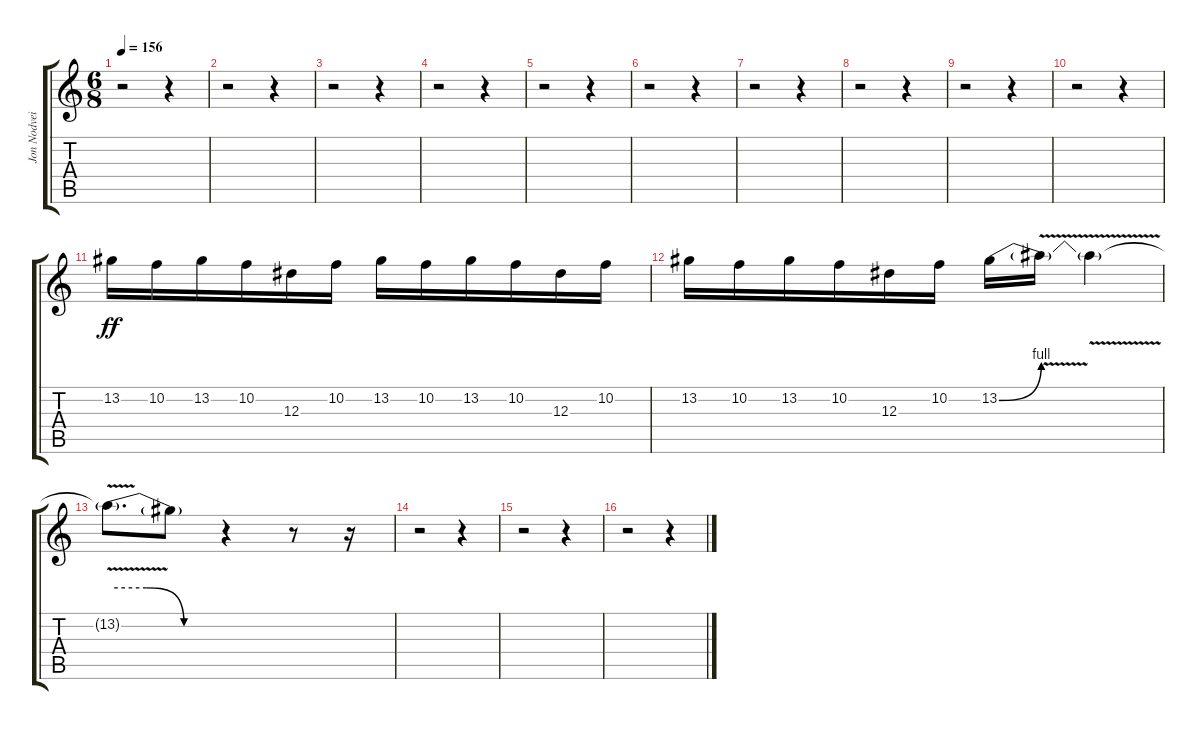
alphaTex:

\track ("Jon Nodveidt (Lead)" "Jon Nodvei") {instrument distortionguitar}
\staff {score tabs}
\tuning (C4 G3 Eb3 Bb2 F2 C2) {hide}
\ts (6 8)
\tempo 156
\clef g2
\ks c
r.2{dy ff} r.4 |
r.2 r.4 |
r.2 r.4 |
r.2 r.4 |
r.2 r.4 |
r.2 r.4 |
r.2 r.4 |
r.2 r.4 |
r.2 r.4 |
r.2 r.4 |
13.2.16 10.2.16 13.2.16 10.2.16 12.3.16 10.2.16 13.2.16 10.2.16 13.2.16 10.2.16 12.3.16 10.2.16 |
13.2.16 10.2.16 13.2.16 10.2.16 12.3.16 10.2.16 13.2{be (bend 0 0 60 4)}.16 13.2{v t}.16 13.2{v t}.4 |
13.2{be (custom 0 4 20 4 40 0 60 0) t}.8{d} 13.2{t}.8 r.4 r.8 r.16 |
r.2 r.4 |
r.2 r.4 |
r.2 r.4
